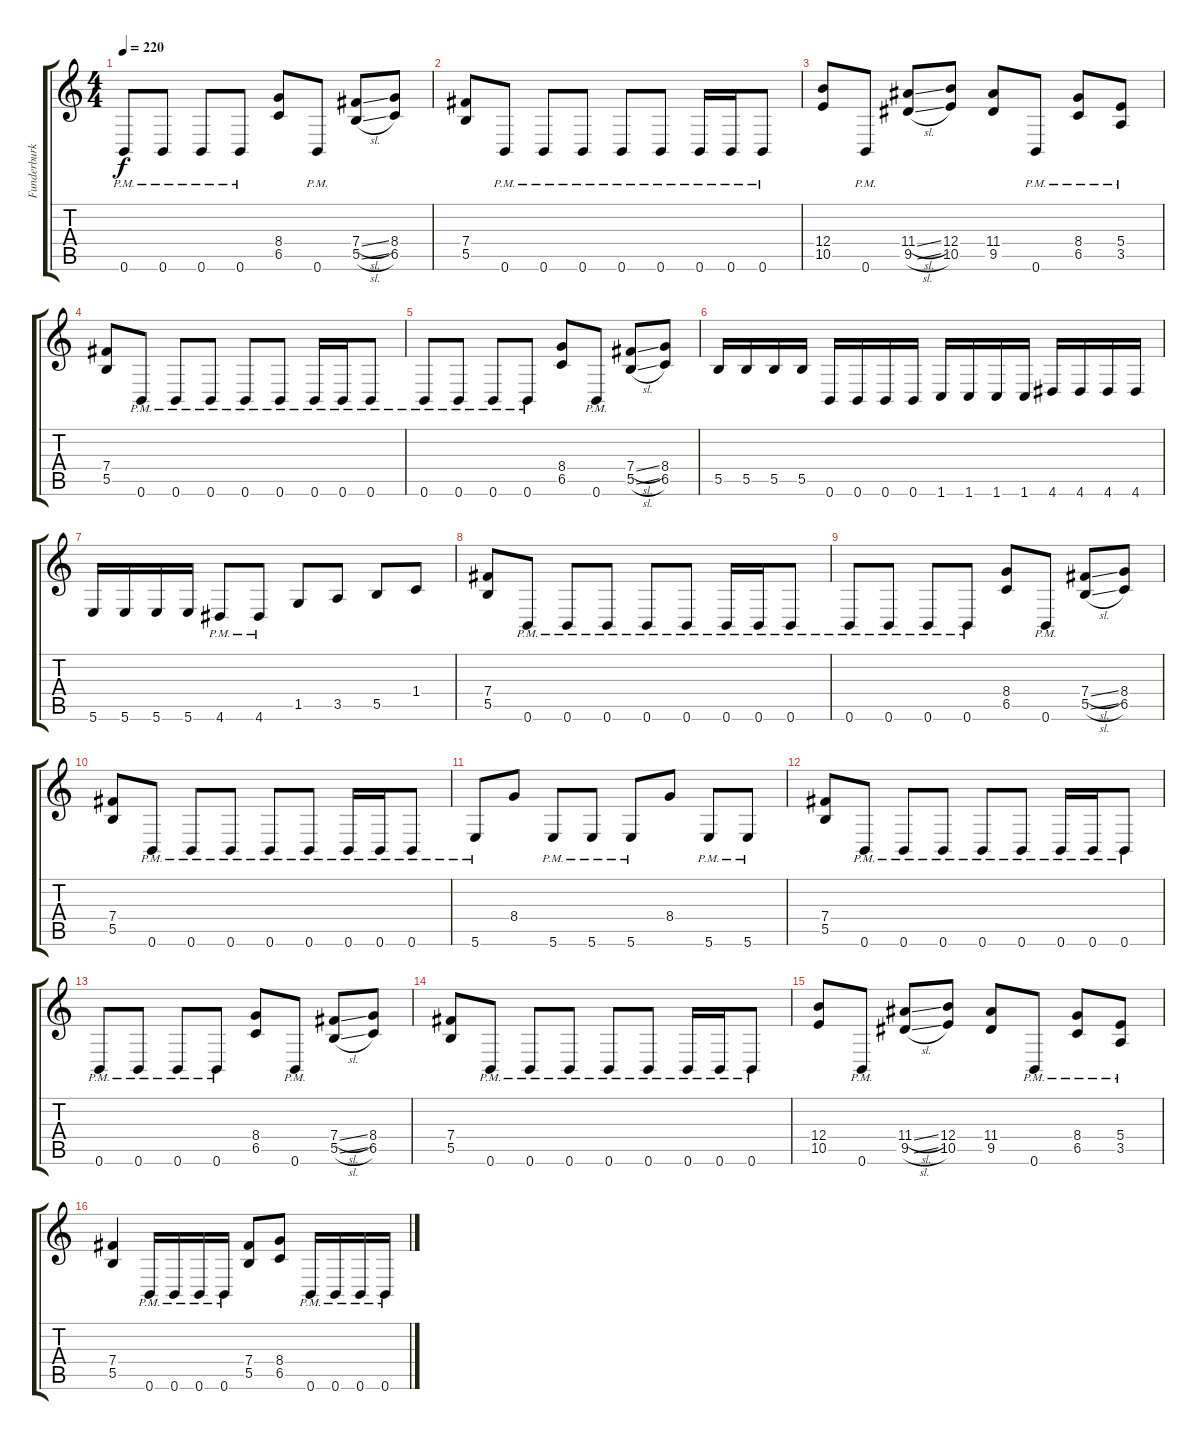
\track ("Funderburk Rhythm" "Funderburk") {instrument overdrivenguitar}
\staff {score tabs}
\tuning (Db4 Ab3 E3 B2 Gb2 B1) {hide}
\ts (4 4)
\tempo 220
\clef g2
\ks c
0.6{pm}.8{dy f} 0.6{pm}.8 0.6{pm}.8 0.6{pm}.8 (8.4 6.5).8 0.6{pm}.8 (7.4{sl} 5.5{sl}).8 (8.4 6.5).8 |
(7.4 5.5).8 0.6{pm}.8 0.6{pm}.8 0.6{pm}.8 0.6{pm}.8 0.6{pm}.8 0.6{pm}.16 0.6{pm}.16 0.6{pm}.8 |
(12.4 10.5).8 0.6{pm}.8 (11.4{sl} 9.5{sl}).8 (12.4 10.5).8 (11.4 9.5).8 0.6{pm}.8 (8.4{pm} 6.5{pm}).8 (5.4{pm} 3.5{pm}).8 |
(7.4 5.5).8 0.6{pm}.8 0.6{pm}.8 0.6{pm}.8 0.6{pm}.8 0.6{pm}.8 0.6{pm}.16 0.6{pm}.16 0.6{pm}.8 |
0.6{pm}.8 0.6{pm}.8 0.6{pm}.8 0.6{pm}.8 (8.4 6.5).8 0.6{pm}.8 (7.4{sl} 5.5{sl}).8 (8.4 6.5).8 |
5.5.16 5.5.16 5.5.16 5.5.16 0.6.16 0.6.16 0.6.16 0.6.16 1.6.16 1.6.16 1.6.16 1.6.16 4.6.16 4.6.16 4.6.16 4.6.16 |
5.6.16 5.6.16 5.6.16 5.6.16 4.6{pm}.8 4.6{pm}.8 1.5.8 3.5.8 5.5.8 1.4.8 |
(7.4 5.5).8 0.6{pm}.8 0.6{pm}.8 0.6{pm}.8 0.6{pm}.8 0.6{pm}.8 0.6{pm}.16 0.6{pm}.16 0.6{pm}.8 |
0.6{pm}.8 0.6{pm}.8 0.6{pm}.8 0.6{pm}.8 (8.4 6.5).8 0.6{pm}.8 (7.4{sl} 5.5{sl}).8 (8.4 6.5).8 |
(7.4 5.5).8 0.6{pm}.8 0.6{pm}.8 0.6{pm}.8 0.6{pm}.8 0.6{pm}.8 0.6{pm}.16 0.6{pm}.16 0.6{pm}.8 |
5.6{pm}.8 8.4.8 5.6{pm}.8 5.6{pm}.8 5.6{pm}.8 8.4.8 5.6{pm}.8 5.6{pm}.8 |
(7.4 5.5).8 0.6{pm}.8 0.6{pm}.8 0.6{pm}.8 0.6{pm}.8 0.6{pm}.8 0.6{pm}.16 0.6{pm}.16 0.6{pm}.8 |
0.6{pm}.8 0.6{pm}.8 0.6{pm}.8 0.6{pm}.8 (8.4 6.5).8 0.6{pm}.8 (7.4{sl} 5.5{sl}).8 (8.4 6.5).8 |
(7.4 5.5).8 0.6{pm}.8 0.6{pm}.8 0.6{pm}.8 0.6{pm}.8 0.6{pm}.8 0.6{pm}.16 0.6{pm}.16 0.6{pm}.8 |
(12.4 10.5).8 0.6{pm}.8 (11.4{sl} 9.5{sl}).8 (12.4 10.5).8 (11.4 9.5).8 0.6{pm}.8 (8.4{pm} 6.5{pm}).8 (5.4{pm} 3.5{pm}).8 |
(7.4 5.5).4 0.6{pm}.16 0.6{pm}.16 0.6{pm}.16 0.6{pm}.16 (7.4 5.5).8 (8.4 6.5).8 0.6{pm}.16 0.6{pm}.16 0.6{pm}.16 0.6{pm}.16
